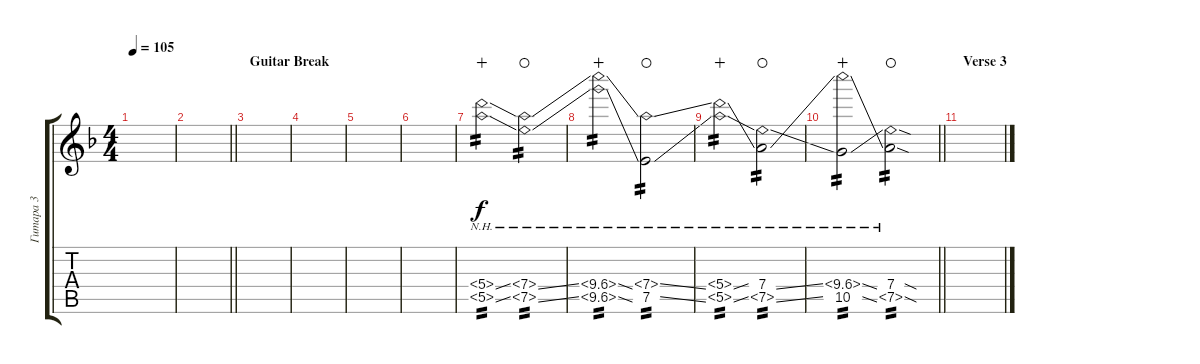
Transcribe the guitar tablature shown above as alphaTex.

\track ("Гитара 3" "Гитара 3") {instrument distortionguitar}
\staff {score tabs}
\tuning (E4 B3 G3 D3 A2 D2) {hide}
\ts (4 4)
\tempo 105
\clef g2
\ks dminor
|
\barLineRight lightlight
|
\section ("" "Guitar Break")
|
|
|
|
(5.4{nh ss} 5.5{nh ss}).2{tp 2 wahc} (7.4{nh ss} 7.5{nh ss}).2{tp 2 waho} |
(10.4{nh ss} 10.5{nh ss}).2{tp 2 wahc} (7.4{nh ss} 7.5{ss}).2{tp 2 waho} |
(5.4{nh ss} 5.5{nh ss}).2{tp 2 wahc} (7.4{ss} 7.5{nh ss}).2{tp 2 waho} |
\barLineRight lightlight
(10.4{nh ss} 10.5{ss}).2{tp 2 wahc} (7.4{sod} 7.5{nh sod}).2{tp 2 waho} |
\section ("" "Verse 3")
